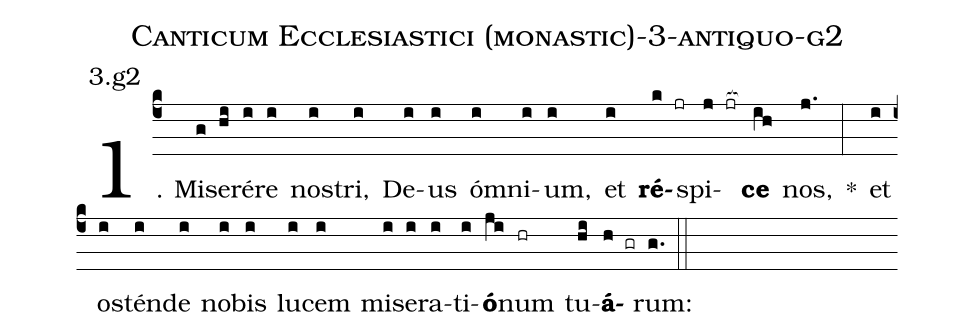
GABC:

name: Canticum Ecclesiastici (monastic)-3-antiquo-g2;
annotation: 3.g2;
%%
(c4)1. Mi(g)se(hi)ré(i)re(i) nos(i)tri,(i) De(i)us(i) óm(i)ni(i)um,(i) et(i) <b>ré</b>(k jr)spi(j jr[ocb:1{])<b>ce</b>(ih[ocb:0}]) nos,(j.) *(:) et(i) os(i)tén(i)de(i) no(i)bis(i) lu(i)cem(i) mi(i)se(i)ra(i)ti(i)<b>ó</b>(ji)num(hr) tu(hi)<b>á</b>(h gr)rum:(g.) (::)
